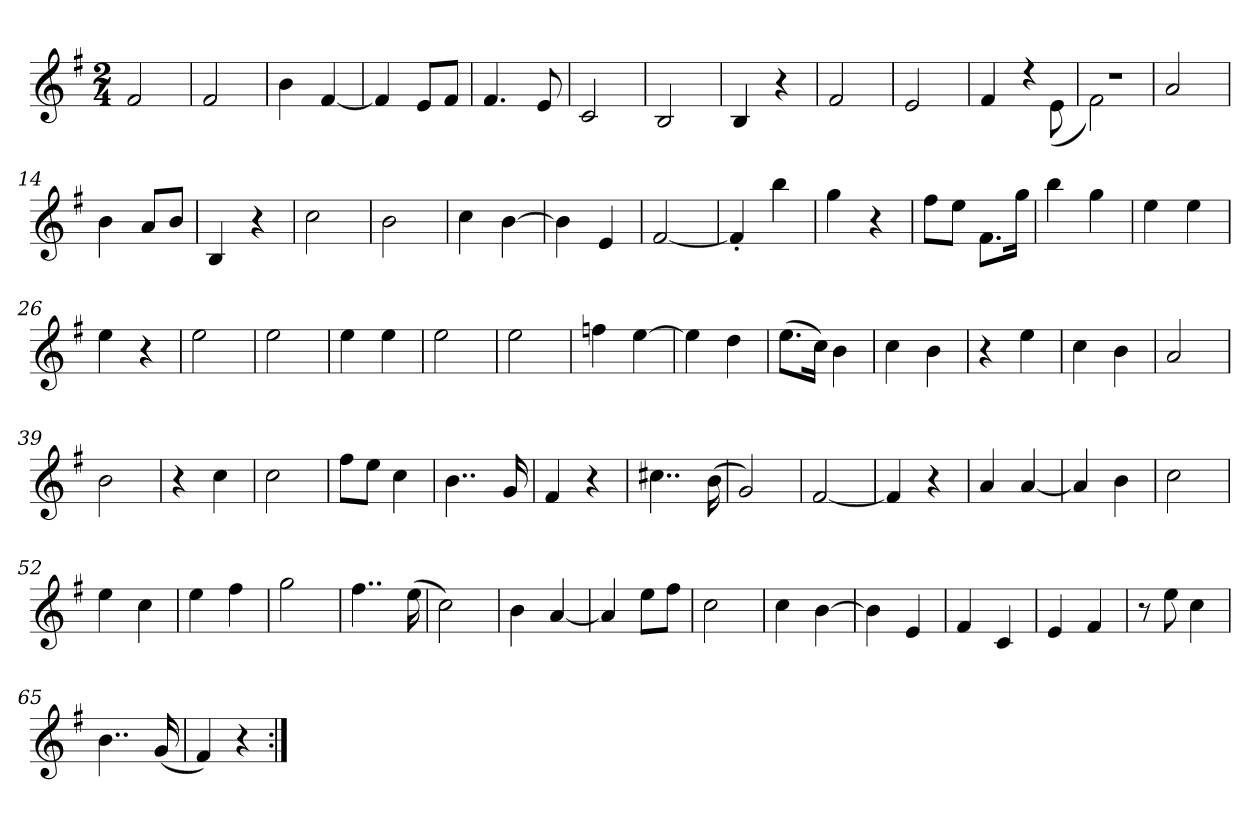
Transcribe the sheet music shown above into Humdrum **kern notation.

**kern
*part1
*staff1
*clefG2
*k[f#]
*G:
*M2/4
=1
2f#
=2
2f#
=3
4b
[4f#
=4
4f#]
8eL
8f#J
=5
4.f#
8e
=6
2c
=7
2B
=8
4B
4r
=9
2f#
=10
2e
=11
*^
4f#	4ryy
4r	8ryy
.	(8e
=12	=12
2r	2f#)
*v	*v
=13
2a
=14
4b
8aL
8bJ
=15
4B
4r
=16
2cc
=17
2b
=18
4cc
[4b
=19
4b]
4e
=20
[2f#
=21
4f#']
4bb
=22
4gg
4r
=23
8ff#L
8eeJ
8.f#L
16ggJk
=24
4bb
4gg
=25
4ee
4ee
=26
4ee
4r
=27
2ee
=28
2ee
=29
4ee
4ee
=30
2ee
=31
2ee
=32
4ffn
[4ee
=33
4ee]
4dd
=34
(8.eeL
16ccJk)
4b
=35
4cc
4b
=36
4r
4ee
=37
4cc
4b
=38
2a
=39
2b
=40
4r
4cc
=41
2cc
=42
8ff#L
8eeJ
4cc
=43
4..b
16g
=44
4f#
4r
=45
4..cc#X
(16b
=46
2g)
=47
[2f#
=48
4f#]
4r
=49
4a
[4a
=50
4a]
4b
=51
2cc
=52
4ee
4cc
=53
4ee
4ff#
=54
2gg
=55
4..ff#
(16ee
=56
2cc)
=57
4b
[4a
=58
4a]
8eeL
8ff#J
=59
2cc
=60
4cc
[4b
=61
4b]
4e
=62
4f#
4c
=63
4e
4f#
=64
8r
8ee
4cc
=65
4..b
(16g
=66
4f#)
4r
=:|!
*-
